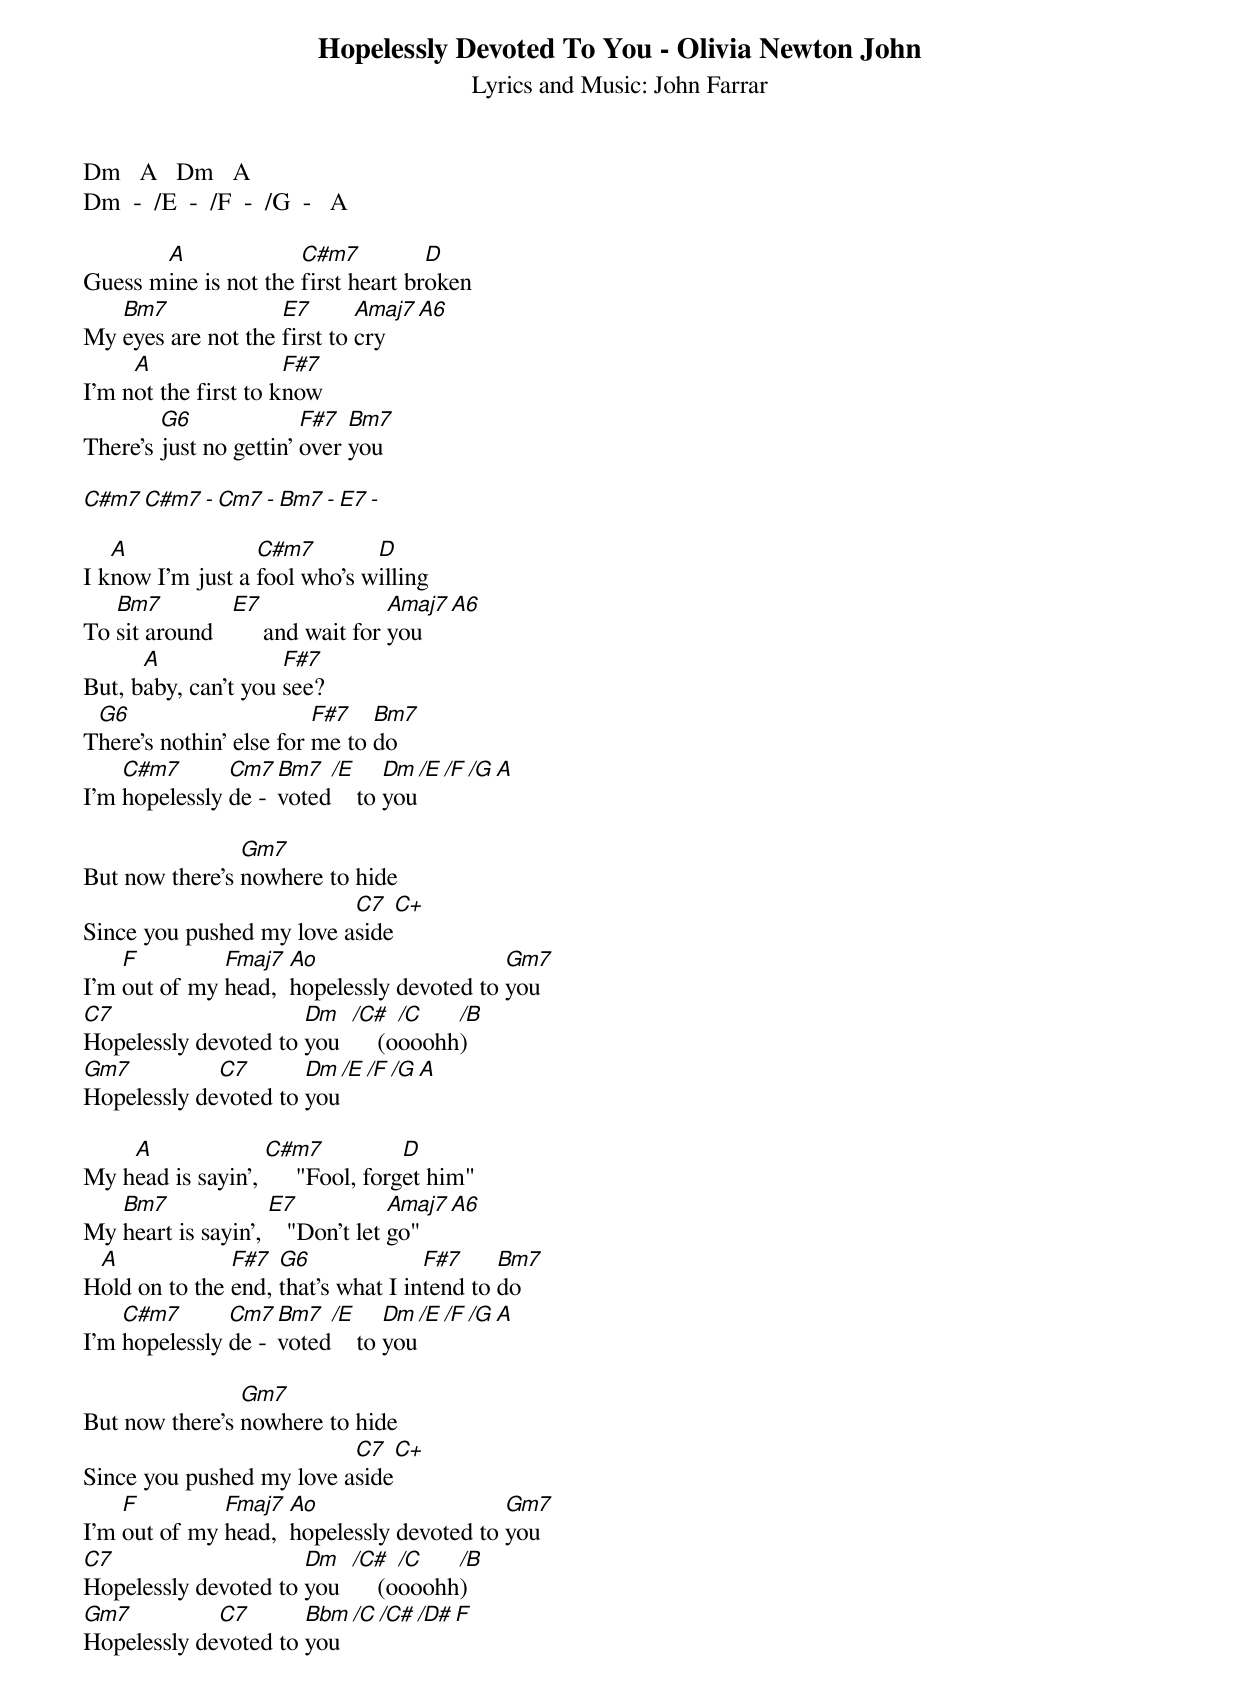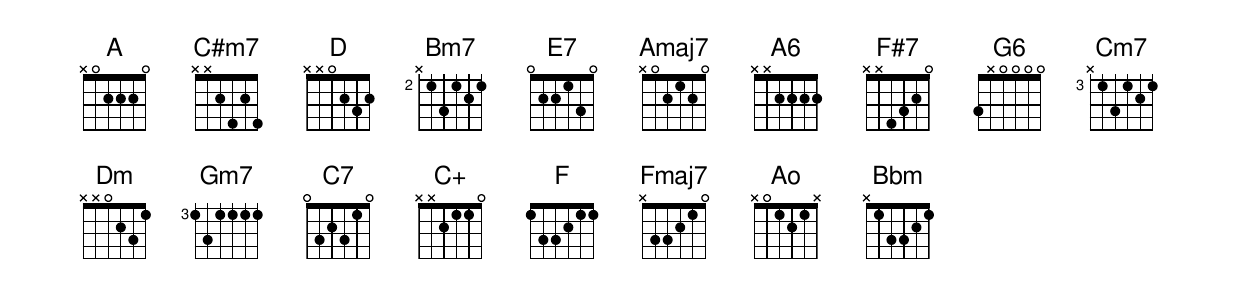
Hopelessly Devoted To You - Olivia Newton John
Lyrics and Music: John Farrar

Dm   A   Dm   A
Dm  -  /E  -  /F  -  /G  -   A

       A              C#m7          D
Guess mine is not the first heart broken
   Bm7              E7       Amaj7       A6
My eyes are not the first to cry
     A                F#7
I'm not the first to know
        G6              F#7  Bm7
There's just no gettin' over you

C#m7   C#m7  -  Cm7  -   Bm7  -  E7  -

   A              C#m7        D
I know I'm just a fool who's willing
   Bm7          E7                Amaj7       A6
To sit around        and wait for you
      A              F#7
But, baby, can't you see?
 G6                      F#7   Bm7
There's nothin' else for me to do
    C#m7       Cm7  Bm7  /E     Dm   /E   /F   /G    A
I'm hopelessly de - voted    to you

                Gm7
But now there's nowhere to hide
                          C7    C+
Since you pushed my love aside
    F         Fmaj7  Ao                    Gm7
I'm out of my head,  hopelessly devoted to you
C7                    Dm   /C#   /C   /B
Hopelessly devoted to you      (oooohh)
Gm7          C7       Dm   /E   /F   /G    A
Hopelessly devoted to you

    A              C#m7            D
My head is sayin',      "Fool, forget him"
   Bm7              E7            Amaj7       A6
My heart is sayin',    "Don't let go"
 A             F#7  G6              F#7     Bm7
Hold on to the end, that's what I intend to do
    C#m7       Cm7  Bm7  /E     Dm   /E   /F   /G    A
I'm hopelessly de - voted    to you

                Gm7
But now there's nowhere to hide
                          C7    C+
Since you pushed my love aside
    F         Fmaj7  Ao                    Gm7
I'm out of my head,  hopelessly devoted to you
C7                    Dm   /C#   /C   /B
Hopelessly devoted to you      (oooohh)
Gm7          C7       Bbm   /C   /C#   /D#    F
Hopelessly devoted to you
